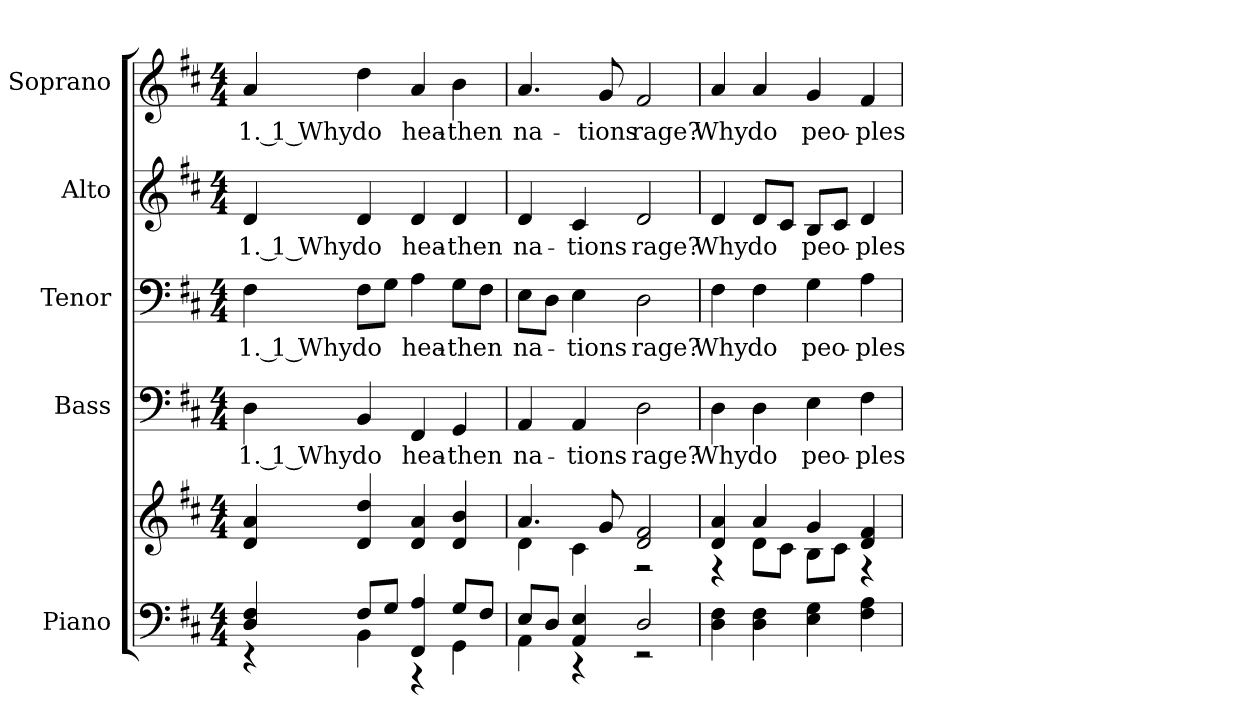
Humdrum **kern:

**kern	**kern	**kern	**text	**kern	**text	**kern	**text	**kern	**text
*part5	*part5	*part4	*part4	*part3	*part3	*part2	*part2	*part1	*part1
*staff6	*staff5	*staff4	*staff4	*staff3	*staff3	*staff2	*staff2	*staff1	*staff1
*I"Piano	*	*I"Bass	*	*I"Tenor	*	*I"Alto	*	*I"Soprano	*
*I'Pno.	*	*I'B.	*	*	*	*I'A.	*	*I'S.	*
!!LO:PB:g=z
*clefF4	*clefG2	*clefF4	*	*clefF4	*	*clefG2	*	*clefG2	*
*k[f#c#]	*k[f#c#]	*k[f#c#]	*	*k[f#c#]	*	*k[f#c#]	*	*k[f#c#]	*
*D:	*D:	*D:	*	*D:	*	*D:	*	*D:	*
*M4/4	*M4/4	*M4/4	*	*M4/4	*	*M4/4	*	*M4/4	*
*MM135	*MM135	*MM135	*	*MM135	*	*MM135	*	*MM135	*
=1	=1	=1	=1	=1	=1	=1	=1	=1	=1
*^	*	*	*	*	*	*	*	*	*
!	!	!	!	!LO:LY:b:color=#000000	!	!	!	!	!	!
!	!	!	!	!	!	!LO:LY:b:color=#000000	!	!	!	!
!	!	!	!	!	!	!	!	!LO:LY:b:color=#000000	!	!
!	!	!	!	!	!	!	!	!	!	!LO:LY:b:color=#000000
4Di/ 4F#i	4r	4di/ 4ai	4Di\	1. 1 Why	4F#i\	1. 1 Why	4di/	1. 1 Why	4ai/	1. 1 Why
!	!	!	!	!LO:LY:b:color=#000000	!	!	!	!	!	!
!	!	!	!	!	!	!LO:LY:b:color=#000000	!	!	!	!
!	!	!	!	!	!	!	!	!LO:LY:b:color=#000000	!	!
!	!	!	!	!	!	!	!	!	!	!LO:LY:b:color=#000000
8F#i/L	4BBi\	4di/ 4ddi	4BBi/	do	8F#i\L	do	4di/	do	4ddi\	do
8Gi/J	.	.	.	.	8Gi\J	.	.	.	.	.
!	!	!	!	!LO:LY:b:color=#000000	!	!	!	!	!	!
!	!	!	!	!	!	!LO:LY:b:color=#000000	!	!	!	!
!	!	!	!	!	!	!	!	!LO:LY:b:color=#000000	!	!
!	!	!	!	!	!	!	!	!	!	!LO:LY:b:color=#000000
4FF#i/ 4Ai	4r	4di/ 4ai	4FF#i/	hea-	4Ai\	hea-	4di/	hea-	4ai/	hea-
!	!	!	!	!LO:LY:b:color=#000000	!	!	!	!	!	!
!	!	!	!	!	!	!LO:LY:b:color=#000000	!	!	!	!
!	!	!	!	!	!	!	!	!LO:LY:b:color=#000000	!	!
!	!	!	!	!	!	!	!	!	!	!LO:LY:b:color=#000000
8Gi/L	4GGi\	4di/ 4bi	4GGi/	-then	8Gi\L	-then	4di/	-then	4bi\	-then
8F#i/J	.	.	.	.	8F#i\J	.	.	.	.	.
=2	=2	=2	=2	=2	=2	=2	=2	=2	=2	=2
*	*	*^	*	*	*	*	*	*	*	*
!	!	!	!	!	!LO:LY:b:color=#000000	!	!	!	!	!	!
!	!	!	!	!	!	!	!LO:LY:b:color=#000000	!	!	!	!
!	!	!	!	!	!	!	!	!	!LO:LY:b:color=#000000	!	!
!	!	!	!	!	!	!	!	!	!	!	!LO:LY:b:color=#000000
8Ei/L	4AAi\	4.ai/	4di\	4AAi/	na-	8Ei\L	na-	4di/	na-	4.ai/	na-
8Di/J	.	.	.	.	.	8Di\J	.	.	.	.	.
!	!	!	!	!	!LO:LY:b:color=#000000	!	!	!	!	!	!
!	!	!	!	!	!	!	!LO:LY:b:color=#000000	!	!	!	!
!	!	!	!	!	!	!	!	!	!LO:LY:b:color=#000000	!	!
4AAi/ 4Ei	4r	.	4c#i\	4AAi/	-tions	4Ei\	-tions	4c#i/	-tions	.	.
!	!	!	!	!	!	!	!	!	!	!	!LO:LY:b:color=#000000
.	.	8gi/	.	.	.	.	.	.	.	8gi/	-tions
!	!	!	!	!	!LO:LY:b:color=#000000	!	!	!	!	!	!
!	!	!	!	!	!	!	!LO:LY:b:color=#000000	!	!	!	!
!	!	!	!	!	!	!	!	!	!LO:LY:b:color=#000000	!	!
!	!	!	!	!	!	!	!	!	!	!	!LO:LY:b:color=#000000
2Di/	2r	2di/ 2f#i	2r	2Di\	rage?	2Di\	rage?	2di/	rage?	2f#i/	rage?
*v	*v	*	*	*	*	*	*	*	*	*	*
=3	=3	=3	=3	=3	=3	=3	=3	=3	=3	=3
*^	*	*	*	*	*	*	*	*	*	*
!	!	!	!	!	!LO:LY:b:color=#000000	!	!	!	!	!	!
*v	*v	*	*	*	*	*	*	*	*	*	*
*^	*	*	*	*	*	*	*	*	*	*
!	!	!	!	!	!	!	!LO:LY:b:color=#000000	!	!	!	!
*v	*v	*	*	*	*	*	*	*	*	*	*
*^	*	*	*	*	*	*	*	*	*	*
!	!	!	!	!	!	!	!	!	!LO:LY:b:color=#000000	!	!
*v	*v	*	*	*	*	*	*	*	*	*	*
*^	*	*	*	*	*	*	*	*	*	*
!	!	!	!	!	!	!	!	!	!	!	!LO:LY:b:color=#000000
*v	*v	*	*	*	*	*	*	*	*	*	*
4Di\ 4F#i	4di/ 4ai	4r	4Di\	Why	4F#i\	Why	4di/	Why	4ai/	Why
!	!	!	!	!LO:LY:b:color=#000000	!	!	!	!	!	!
!	!	!	!	!	!	!LO:LY:b:color=#000000	!	!	!	!
!	!	!	!	!	!	!	!	!LO:LY:b:color=#000000	!	!
!	!	!	!	!	!	!	!	!	!	!LO:LY:b:color=#000000
4Di\ 4F#i	4ai/	8di\L	4Di\	do	4F#i\	do	8di/L	do	4ai/	do
.	.	8c#i\J	.	.	.	.	8c#i/J	.	.	.
!	!	!	!	!LO:LY:b:color=#000000	!	!	!	!	!	!
!	!	!	!	!	!	!LO:LY:b:color=#000000	!	!	!	!
!	!	!	!	!	!	!	!	!LO:LY:b:color=#000000	!	!
!	!	!	!	!	!	!	!	!	!	!LO:LY:b:color=#000000
4Ei\ 4Gi	4gi/	8Bi\L	4Ei\	peo-	4Gi\	peo-	8Bi/L	peo-	4gi/	peo-
.	.	8c#i\J	.	.	.	.	8c#i/J	.	.	.
!	!	!	!	!LO:LY:b:color=#000000	!	!	!	!	!	!
!	!	!	!	!	!	!LO:LY:b:color=#000000	!	!	!	!
!	!	!	!	!	!	!	!	!LO:LY:b:color=#000000	!	!
!	!	!	!	!	!	!	!	!	!	!LO:LY:b:color=#000000
4F#i\ 4Ai	4di/ 4f#i	4r	4F#i\	-ples	4Ai\	-ples	4di/	-ples	4f#i/	-ples
*	*v	*v	*	*	*	*	*	*	*	*
=	=	=	=	=	=	=	=	=	=
*-	*-	*-	*-	*-	*-	*-	*-	*-	*-
